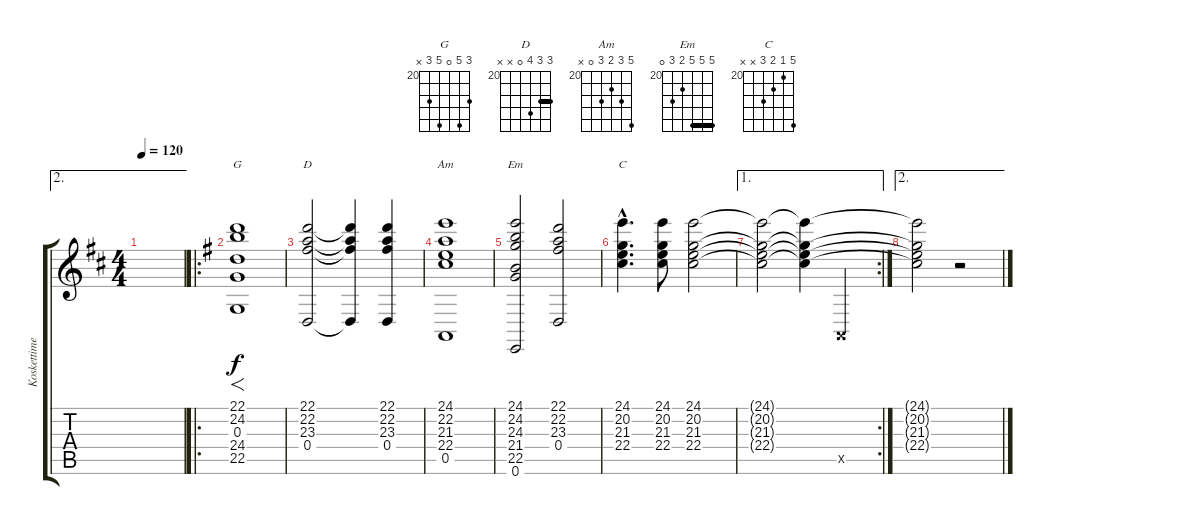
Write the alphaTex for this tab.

\track ("Koskettimet" "Koskettime") {instrument voiceoohs}
\staff {score tabs}
\tuning (E4 B3 G3 D3 A2 E2) {hide}
\chord ("G" 22 24 0 24 22 x) {firstfret 20}
\chord ("D" 22 22 23 0 x x) {firstfret 20 barre 22}
\chord ("Am" 24 22 21 22 0 x) {firstfret 20}
\chord ("Em" 24 24 24 21 22 0) {firstfret 20 barre 24}
\chord ("C" 24 20 21 22 x x) {firstfret 20}
\ae 2
\ts (4 4)
\tempo 120
\clef g2
\ks d
|
\ro
\ks g
(22.1 24.2 0.3 24.4 22.5).1{f ch "G" volume 10} |
(22.1 22.2 23.3 0.4).2{ch "D"} (22.1{t} 22.2{t} 23.3{t} 0.4{t}).4 (22.1 22.2 23.3 0.4).4 |
(24.1 22.2 21.3 22.4 0.5).1{ch "Am"} |
(24.1 24.2 24.3 21.4 22.5 0.6).2{ch "Em"} (22.1 22.2 23.3 0.4).2 |
(24.1{hac} 20.2{hac} 21.3{hac} 22.4{hac}).4{d ch "C"} (24.1 20.2 21.3 22.4).8 (24.1 20.2 21.3 22.4).2 |
\ae 1
\rc 2
(24.1{t} 20.2{t} 21.3{t} 22.4{t}).2{volume 4} (24.1{t} 20.2{t} 21.3{t} 22.4{t}).4 0.5{x}.4 |
\ae 2
(24.1{t} 20.2{t} 21.3{t} 22.4{t}).2{volume 3} r.2
